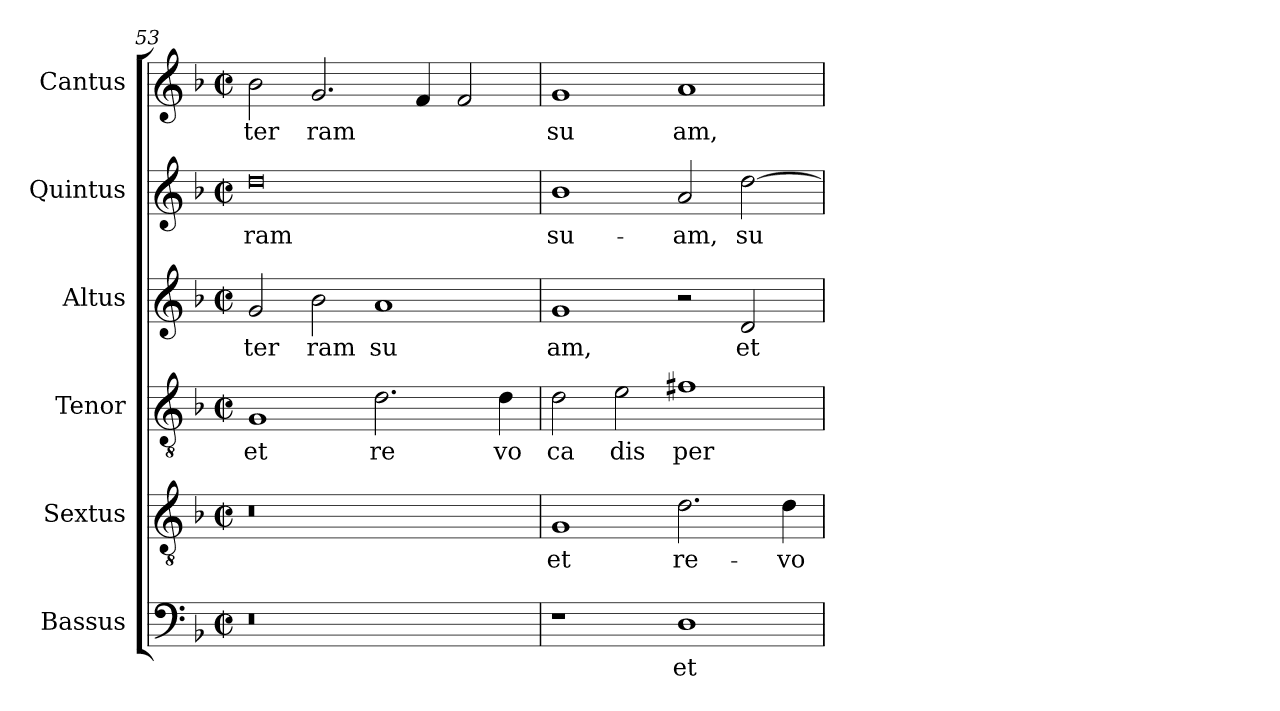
**kern	**text	**kern	**text	**kern	**text	**kern	**text	**kern	**text	**kern	**text
*part6	*part6	*part5	*part5	*part4	*part4	*part3	*part3	*part2	*part2	*part1	*part1
*staff6	*staff6	*staff5	*staff5	*staff4	*staff4	*staff3	*staff3	*staff2	*staff2	*staff1	*staff1
*I"Bassus	*	*I"Sextus	*	*I"Tenor	*	*I"Altus	*	*I"Quintus	*	*I"Cantus	*
*clefF4	*	*clefGv2	*	*clefGv2	*	*clefG2	*	*clefG2	*	*clefG2	*
*k[b-]	*	*k[b-]	*	*k[b-]	*	*k[b-]	*	*k[b-]	*	*k[b-]	*
*F:	*	*F:	*	*F:	*	*F:	*	*F:	*	*F:	*
*M2/2	*	*M2/2	*	*M2/2	*	*M2/2	*	*M2/2	*	*M2/2	*
*met(c|)	*	*met(c|)	*	*met(c|)	*	*met(c|)	*	*met(c|)	*	*met(c|)	*
=53	=53	=53	=53	=53	=53	=53	=53	=53	=53	=53	=53
!	!	!	!	!	!LO:LY:b:cj	!	!LO:LY:b:cj	!	!LO:LY:b:cj	!	!LO:LY:b:cj
0r	.	0r	.	1G	et	2g/	ter	0dd	-ram	2b-\	ter
!	!	!	!	!	!	!	!LO:LY:b:cj	!	!	!	!LO:LY:b
.	.	.	.	.	.	2b-\	ram	.	.	2.g/	ram
!	!	!	!	!	!LO:LY:b:cj	!	!LO:LY:b:cj	!	!	!	!
.	.	.	.	2.d\	re	1a	su	.	.	.	.
.	.	.	.	.	.	.	.	.	.	4f/	.
.	.	.	.	.	.	.	.	.	.	2f/	.
!	!	!	!	!	!LO:LY:b:cj	!	!	!	!	!	!
.	.	.	.	4d\	vo	.	.	.	.	.	.
=54	=54	=54	=54	=54	=54	=54	=54	=54	=54	=54	=54
!	!	!	!LO:LY:b:cj	!	!LO:LY:b:cj	!	!LO:LY:b:cj	!	!LO:LY:b:cj	!	!LO:LY:b:cj
1r	.	1G	et	2d\	ca	1g	am,	1b-	su-	1g	su
!	!	!	!	!	!LO:LY:b:cj	!	!	!	!	!	!
.	.	.	.	2e\	dis	.	.	.	.	.	.
!	!LO:LY:b:cj	!	!LO:LY:b:cj	!	!LO:LY:b:cj	!	!	!	!LO:LY:b:cj	!	!LO:LY:b:cj
1D	et	2.d\	re-	1f#X	per	2r	.	2a/	-am,	1a	am,
!	!	!	!	!	!	!	!LO:LY:b:cj	!	!LO:LY:b:cj	!	!
.	.	.	.	.	.	2d/	et	[>2dd\	su-	.	.
!	!	!	!LO:LY:b:cj	!	!	!	!	!	!	!	!
.	.	4d\	-vo-	.	.	.	.	.	.	.	.
=	=	=	=	=	=	=	=	=	=	=	=
*-	*-	*-	*-	*-	*-	*-	*-	*-	*-	*-	*-
